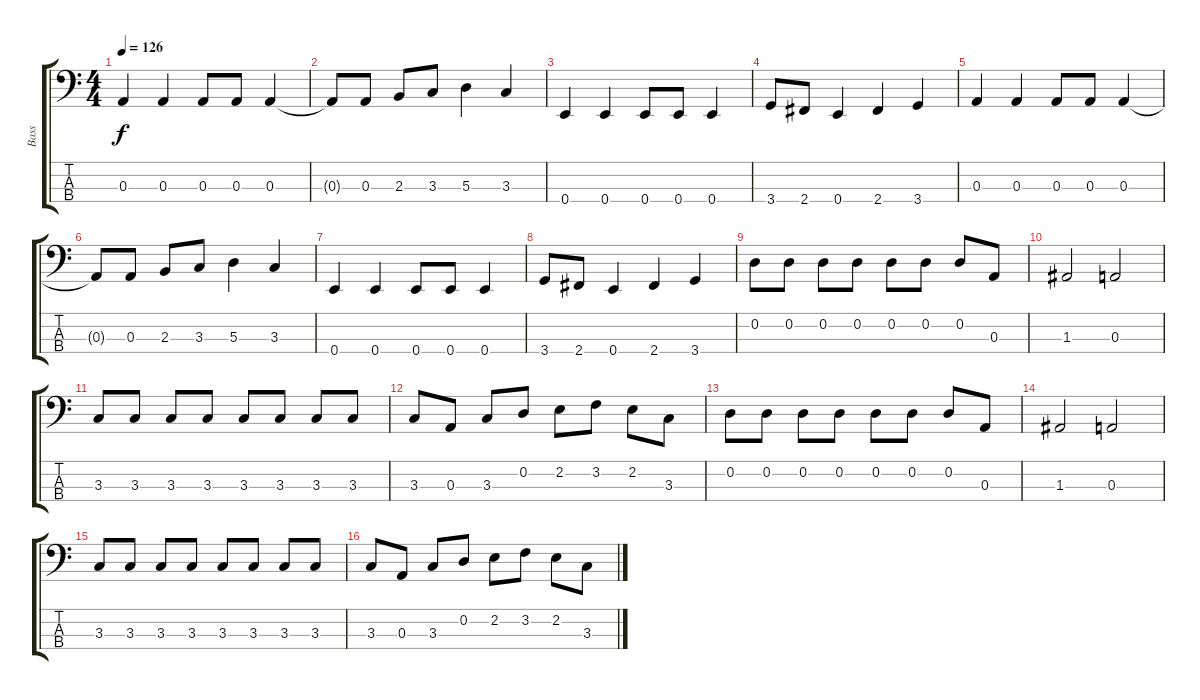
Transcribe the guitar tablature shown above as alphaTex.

\track ("Bass" "Bass") {instrument electricbasspick}
\staff {score tabs}
\tuning (G2 D2 A1 E1) {hide}
\ts (4 4)
\tempo 126
\clef f4
\ks c
0.3.4{dy f} 0.3.4 0.3.8 0.3.8 0.3.4 |
0.3{t}.8 0.3.8 2.3.8 3.3.8 5.3.4 3.3.4 |
0.4.4 0.4.4 0.4.8 0.4.8 0.4.4 |
3.4.8 2.4.8 0.4.4 2.4.4 3.4.4 |
0.3.4 0.3.4 0.3.8 0.3.8 0.3.4 |
0.3{t}.8 0.3.8 2.3.8 3.3.8 5.3.4 3.3.4 |
0.4.4 0.4.4 0.4.8 0.4.8 0.4.4 |
3.4.8 2.4.8 0.4.4 2.4.4 3.4.4 |
0.2.8 0.2.8 0.2.8 0.2.8 0.2.8 0.2.8 0.2.8 0.3.8 |
1.3.2 0.3.2 |
3.3.8 3.3.8 3.3.8 3.3.8 3.3.8 3.3.8 3.3.8 3.3.8 |
3.3.8 0.3.8 3.3.8 0.2.8 2.2.8 3.2.8 2.2.8 3.3.8 |
0.2.8 0.2.8 0.2.8 0.2.8 0.2.8 0.2.8 0.2.8 0.3.8 |
1.3.2 0.3.2 |
3.3.8 3.3.8 3.3.8 3.3.8 3.3.8 3.3.8 3.3.8 3.3.8 |
3.3.8 0.3.8 3.3.8 0.2.8 2.2.8 3.2.8 2.2.8 3.3.8
